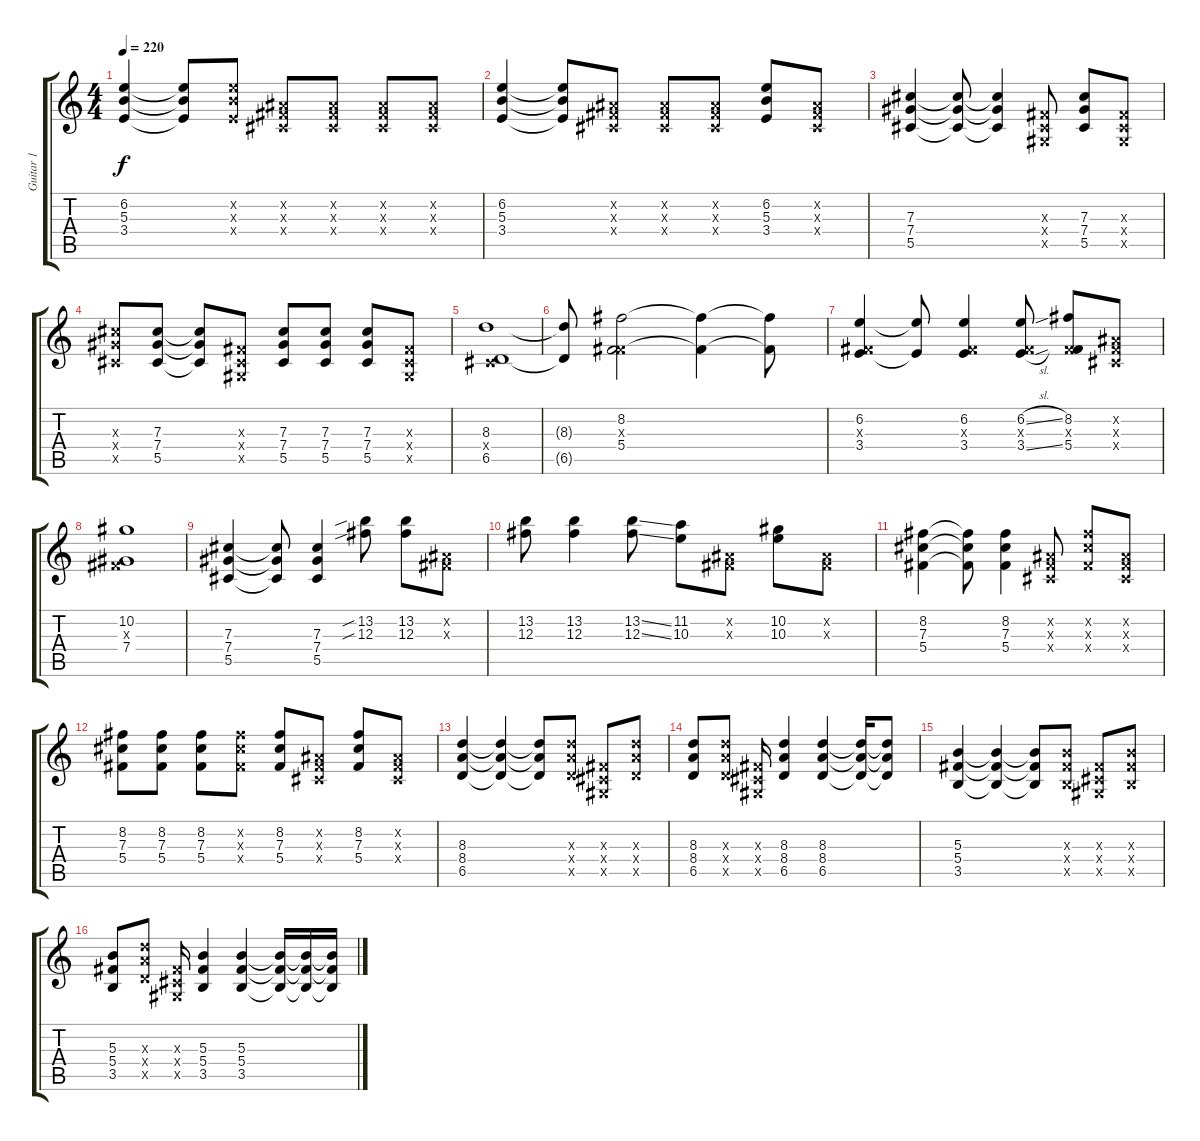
\track ("Guitar 1" "Guitar 1") {instrument distortionguitar}
\staff {score tabs}
\tuning (Eb4 Bb3 Gb3 Db3 Ab2 Eb2) {hide}
\ts (4 4)
\tempo 220
\clef g2
\ks c
(6.2 5.3 3.4).4{dy f} (6.2{t} 5.3{t} 3.4{t}).8 (6.2{x} 5.3{x} 3.4{x}).8 (0.2{x} 0.3{x} 0.4{x}).8 (0.2{x} 0.3{x} 0.4{x}).8 (0.2{x} 0.3{x} 0.4{x}).8 (0.2{x} 0.3{x} 0.4{x}).8 |
(6.2 5.3 3.4).4 (6.2{t} 5.3{t} 3.4{t}).8 (0.2{x} 0.3{x} 0.4{x}).8 (0.2{x} 0.3{x} 0.4{x}).8 (0.2{x} 0.3{x} 0.4{x}).8 (6.2 5.3 3.4).8 (0.2{x} 0.3{x} 0.4{x}).8 |
(7.3 7.4 5.5).4 (7.3{t} 7.4{t} 5.5{t}).8 (7.3{t} 7.4{t} 5.5{t}).4 (0.3{x} 0.4{x} 0.5{x}).8 (7.3 7.4 5.5).8 (0.3{x} 0.4{x} 0.5{x}).8 |
(7.3{x} 7.4{x} 5.5{x}).8 (7.3 7.4 5.5).8 (7.3{t} 7.4{t} 5.5{t}).8 (0.3{x} 0.4{x} 0.5{x}).8 (7.3 7.4 5.5).8 (7.3 7.4 5.5).8 (7.3 7.4 5.5).8 (0.3{x} 0.4{x} 0.5{x}).8 |
(8.3 0.4{x} 6.5).1 |
(8.3{t} 6.5{t}).8 (8.2 0.3{x} 5.4).2 (8.2{t} 5.4{t}).4 (8.2{t} 5.4{t}).8 |
(6.2 0.3{x} 3.4).4 (6.2{t} 3.4{t}).8 (6.2 0.3{x} 3.4).4 (6.2{sl} 0.3{x} 3.4{sl}).8 (8.2 0.3{x} 5.4).8 (0.2{x} 0.3{x} 0.4{x}).8 |
(10.2 0.3{x} 7.4).1 |
(7.3 7.4 5.5).4 (7.3{t} 7.4{t} 5.5{t}).8 (7.3 7.4 5.5).4 (13.2{sib} 12.3{sib}).8 (13.2 12.3).8 (0.2{x} 0.3{x}).8 |
(13.2 12.3).8 (13.2 12.3).4 (13.2{ss} 12.3{ss}).8 (11.2 10.3).8 (0.2{x} 0.3{x}).8 (10.2 10.3).8 (0.2{x} 0.3{x}).8 |
(8.2 7.3 5.4).4 (8.2{t} 7.3{t} 5.4{t}).8 (8.2 7.3 5.4).4 (0.2{x} 0.3{x} 0.4{x}).8 (8.2{x} 7.3{x} 5.4{x}).8 (0.2{x} 0.3{x} 0.4{x}).8 |
(8.2 7.3 5.4).8 (8.2 7.3 5.4).8 (8.2 7.3 5.4).8 (8.2{x} 7.3{x} 5.4{x}).8 (8.2 7.3 5.4).8 (0.2{x} 0.3{x} 0.4{x}).8 (8.2 7.3 5.4).8 (0.2{x} 0.3{x} 0.4{x}).8 |
(8.3 8.4 6.5).4 (8.3{t} 8.4{t} 6.5{t}).4 (8.3{t} 8.4{t} 6.5{t}).8 (8.3{x} 8.4{x} 6.5{x}).8 (0.3{x} 0.4{x} 0.5{x}).8 (8.3{x} 8.4{x} 6.5{x}).8 |
(8.3 8.4 6.5).8 (8.3{x} 8.4{x} 6.5{x}).8 (0.3{x} 0.4{x} 0.5{x}).16 (8.3 8.4 6.5).4 (8.3 8.4 6.5).4 (8.3{t} 8.4{t} 6.5{t}).16 (8.3{t} 8.4{t} 6.5{t}).8 |
(5.3 5.4 3.5).4 (5.3{t} 5.4{t} 3.5{t}).4 (5.3{t} 5.4{t} 3.5{t}).8 (5.3{x} 5.4{x} 3.5{x}).8 (0.3{x} 0.4{x} 0.5{x}).8 (5.3{x} 5.4{x} 3.5{x}).8 |
(5.3 5.4 3.5).8 (8.3{x} 8.4{x} 6.5{x}).8 (0.3{x} 0.4{x} 0.5{x}).16 (5.3 5.4 3.5).4 (5.3 5.4 3.5).4 (5.3{t} 5.4{t} 3.5{t}).16 (5.3{t} 5.4{t} 3.5{t}).16 (5.3{t} 5.4{t} 3.5{t}).16
